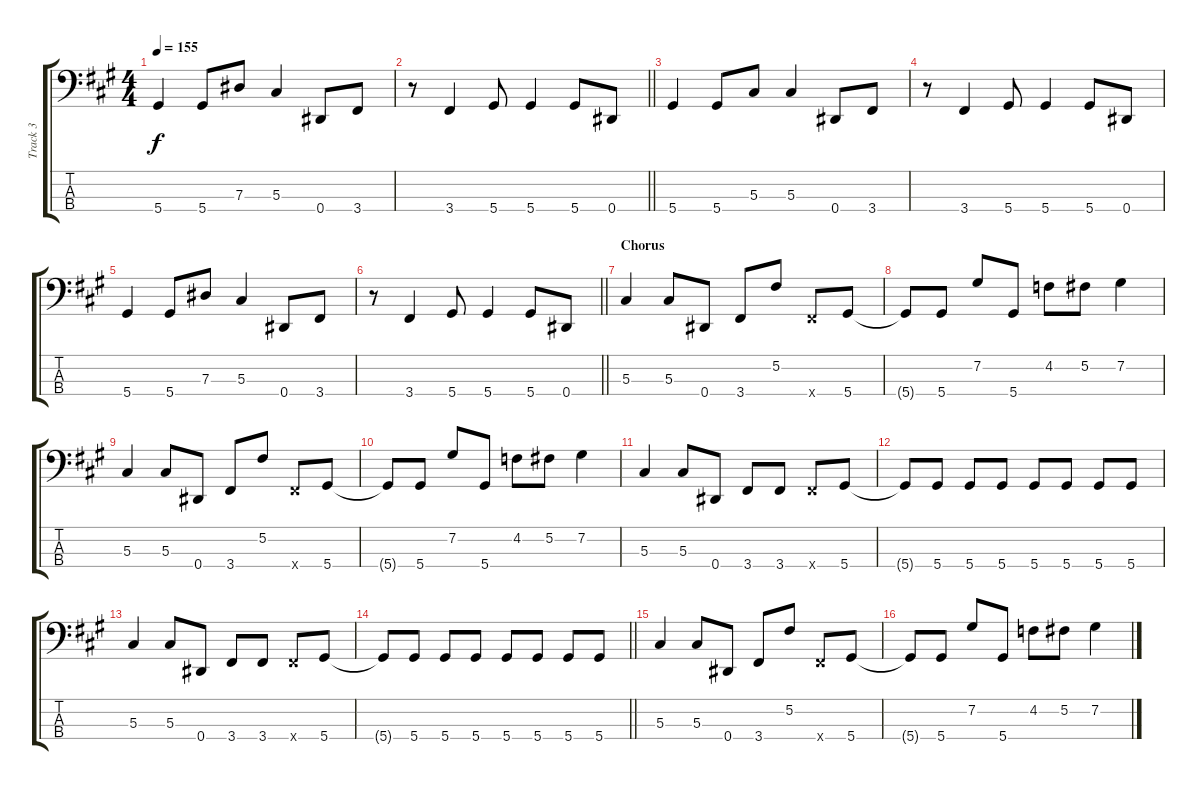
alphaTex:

\track ("Track 3" "Track 3") {instrument electricbassfinger}
\staff {score tabs}
\tuning (Gb2 Db2 Ab1 Eb1) {hide}
\ts (4 4)
\tempo 155
\clef f4
\ks a
5.4.4{dy f} 5.4.8 7.3.8 5.3.4 0.4.8 3.4.8 |
\barLineRight lightlight
r.8 3.4.4 5.4.8 5.4.4 5.4.8 0.4.8 |
5.4.4 5.4.8 5.3.8 5.3.4 0.4.8 3.4.8 |
r.8 3.4.4 5.4.8 5.4.4 5.4.8 0.4.8 |
5.4.4 5.4.8 7.3.8 5.3.4 0.4.8 3.4.8 |
\barLineRight lightlight
r.8 3.4.4 5.4.8 5.4.4 5.4.8 0.4.8 |
\section ("" "Chorus")
5.3.4 5.3.8 0.4.8 3.4.8 5.2.8 3.4{x}.8 5.4.8 |
5.4{t}.8 5.4.8 7.2.8 5.4.8 4.2.8 5.2.8 7.2.4 |
5.3.4 5.3.8 0.4.8 3.4.8 5.2.8 3.4{x}.8 5.4.8 |
5.4{t}.8 5.4.8 7.2.8 5.4.8 4.2.8 5.2.8 7.2.4 |
5.3.4 5.3.8 0.4.8 3.4.8 3.4.8 3.4{x}.8 5.4.8 |
5.4{t}.8 5.4.8 5.4.8 5.4.8 5.4.8 5.4.8 5.4.8 5.4.8 |
5.3.4 5.3.8 0.4.8 3.4.8 3.4.8 3.4{x}.8 5.4.8 |
\barLineRight lightlight
5.4{t}.8 5.4.8 5.4.8 5.4.8 5.4.8 5.4.8 5.4.8 5.4.8 |
5.3.4 5.3.8 0.4.8 3.4.8 5.2.8 3.4{x}.8 5.4.8 |
5.4{t}.8 5.4.8 7.2.8 5.4.8 4.2.8 5.2.8 7.2.4
